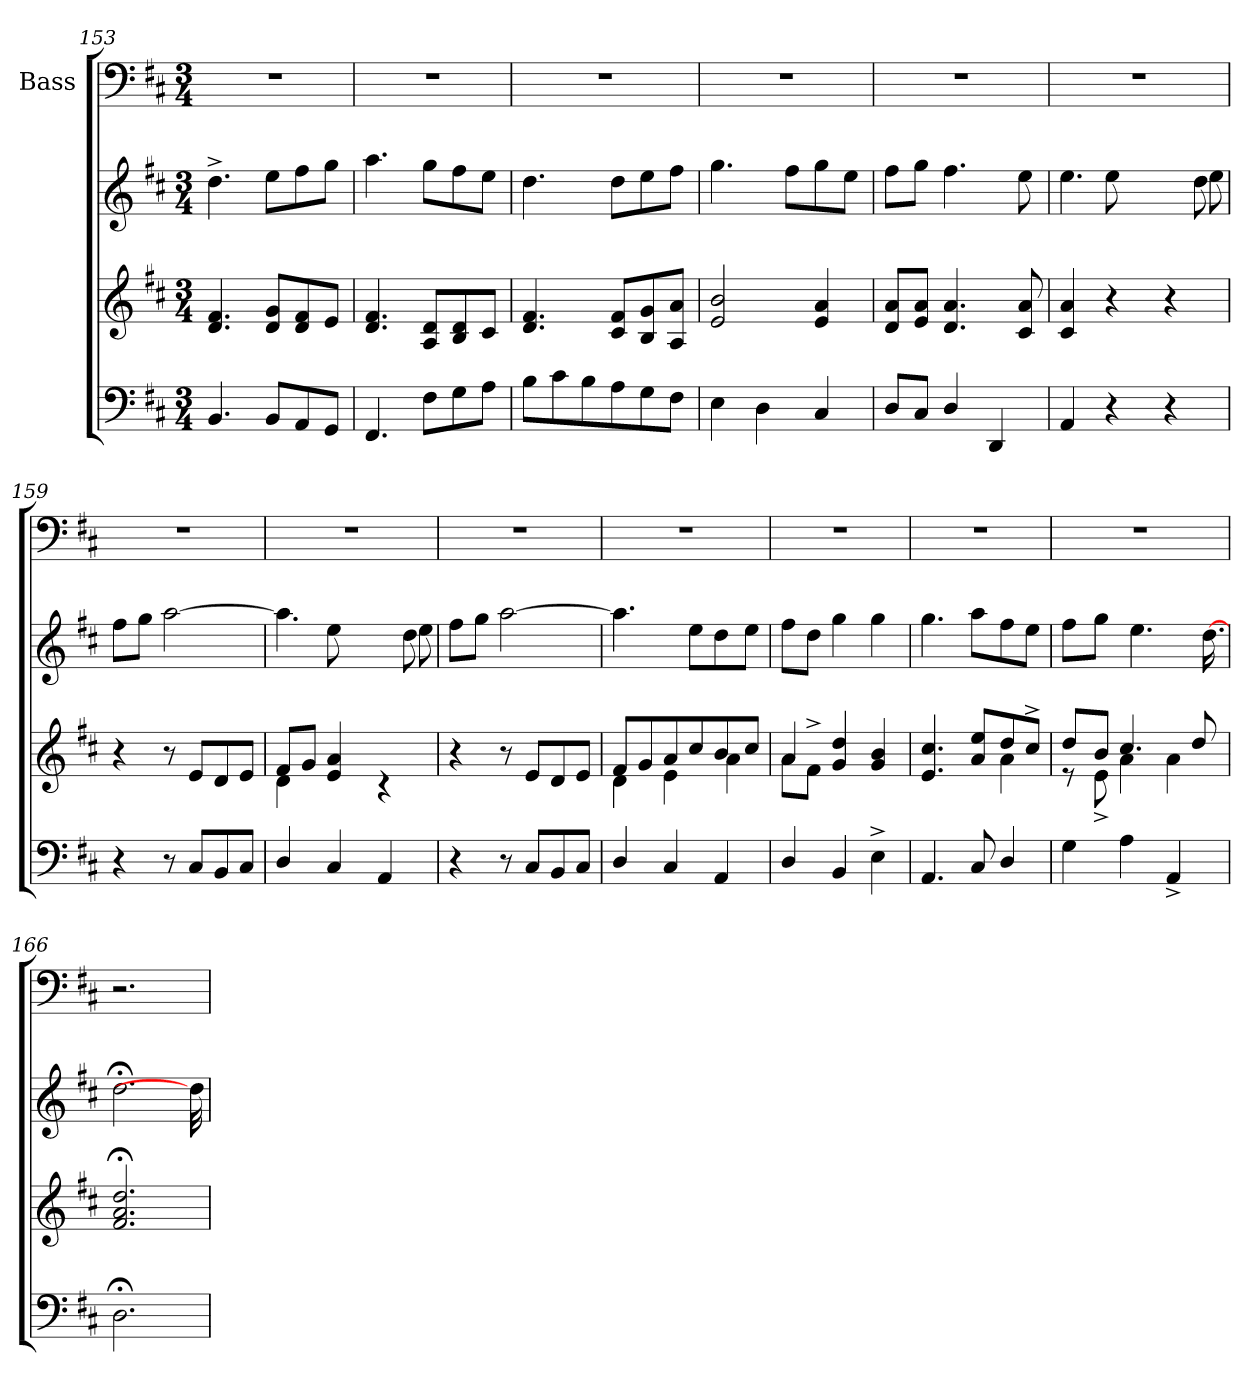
**kern	**kern	**kern	**kern
*part4	*part3	*part2	*part1
*staff4	*staff3	*staff2	*staff1
*	*	*	*I"Bass
*clefF4	*clefG2	*clefG2	*clefF4
*k[f#c#]	*k[f#c#]	*k[f#c#]	*k[f#c#]
*D:	*D:	*D:	*D:
*M3/4	*M3/4	*M3/4	*M3/4
=153	=153	=153	=153
!	!	!	!LO:N:vis=1
4.BB/	4.d/ 4.f#/	4.dd^>\	2.r
8BB/L	8d/ 8g/L	8ee\L	.
8AA/	8d/ 8f#/	8ff#\	.
8GG/J	8e/J	8gg\J	.
=154!	=154!	=154!	=154!
!	!	!	!LO:N:vis=1
4.FF#/	4.d/ 4.f#/	4.aa\	2.r
8F#\L	8A/ 8d/L	8gg\L	.
8G\	8B/ 8d/	8ff#\	.
8A\J	8c#/J	8ee\J	.
=155!	=155!	=155!	=155!
!	!	!	!LO:N:vis=1
8B\L	4.d/ 4.f#/	4.dd\	2.r
8c#\	.	.	.
8B\	.	.	.
8A\	8c#/ 8f#/L	8dd\L	.
8G\	8B/ 8g/	8ee\	.
8F#\J	8A/ 8a/J	8ff#\J	.
!!LO:LB:g=z
=156!	=156!	=156!	=156!
4E\	2e/ 2b/	4.gg\	2.r
4D\	.	.	.
.	.	8ff#\L	.
4C#/	4e/ 4a/	8gg\	.
.	.	8ee\J	.
=157	=157	=157	=157
8D/L	8d/ 8a/L	8ff#\L	2.r
8C#/J	8e/ 8a/J	8gg\J	.
4D/	4.d/ 4.a/	4.ff#\	.
4DD/	.	.	.
.	8c#/ 8a/	8ee\	.
=158	=158	=158	=158
*	*	*^	*
*	*	*	*^	*
4AA/	4c#/ 4a/	4.ee\	4ryy	2ryy	2.r
4r	4r	.	8ee\	.	.
.	.	4.ryy	4ryy	.	.
4r	4r	.	.	8ryy	.
.	.	.	8dd\	8ee\	.
*	*	*v	*v	*v	*
=159	=159	=159	=159
4r	4r	8ff#\L	2.r
.	.	8gg\J	.
8r	8r	[>2aa\	.
8C#/L	8e/L	.	.
8BB/	8d/	.	.
8C#/J	8e/J	.	.
=160	=160	=160	=160
*	*^	*^	*
*	*	*	*	*^	*
4D/	4d\	8f#/L	4.aa\]	4ryy	2ryy	2.r
.	.	8g/J	.	.	.	.
4C#/	2ryy	4e/ 4a/	.	8ee\	.	.
.	.	.	4.ryy	4ryy	.	.
4AA/	.	4rc	.	.	8ryy	.
.	.	.	.	8dd\	8ee\	.
*	*v	*v	*	*	*	*
*	*	*v	*v	*v	*
!!LO:LB:g=z
=161	=161	=161	=161
4r	4r	8ff#\L	2.r
.	.	8gg\J	.
8r	8r	[>2aa\	.
8C#/L	8e/L	.	.
8BB/	8d/	.	.
8C#/J	8e/J	.	.
=162	=162	=162	=162
*	*^	*	*
4D/	8f#/L	4d\	4.aa\]	2.r
.	8g/	.	.	.
4C#/	8a/	4e\	.	.
.	8cc#/	.	8ee\L	.
4AA/	8b/	4a\	8dd\	.
.	8cc#/J	.	8ee\J	.
=163	=163	=163	=163	=163
4D/	8a\L	4a/	8ff#\L	2.r
.	8f#^<\J	.	8dd\J	.
4BB/	2ryy	4g/ 4dd/	4gg\	.
4E^>\	.	4g/ 4b/	4gg\	.
=164	=164	=164	=164	=164
4.AA/	4.e/ 4.cc#/	2ryy	4.gg\	2.r
8C#/	8a/ 8ee/L	.	8aa\L	.
4D/	8dd/	4a\	8ff#\	.
.	8cc#^>/J	.	8ee\J	.
=165	=165	=165	=165	=165
*	*	*	*^	*
4G\	8dd/L	8re	8ff#\L	32ryy	2.r
.	.	.	.	4ryy	.
.	8b/J	8e^<\	8gg\J	.	.
4A\	4a\	4.cc#/	4.ryy	.	.
.	.	.	.	4.ee\	.
4AA^</	4a\	.	.	.	.
.	.	8dd/	32ryy	.	.
.	.	.	16.ryy	[16.dd\	.
*	*v	*v	*	*	*
*	*	*v	*v	*
=166	=166	=166	=166
2.D;<\	2.f#/; 2.a/; 2.dd/;	2.dd;<\	2.r
32ryy	32ryy	32dd\]	32ryy
=	=	=	=
*-	*-	*-	*-
